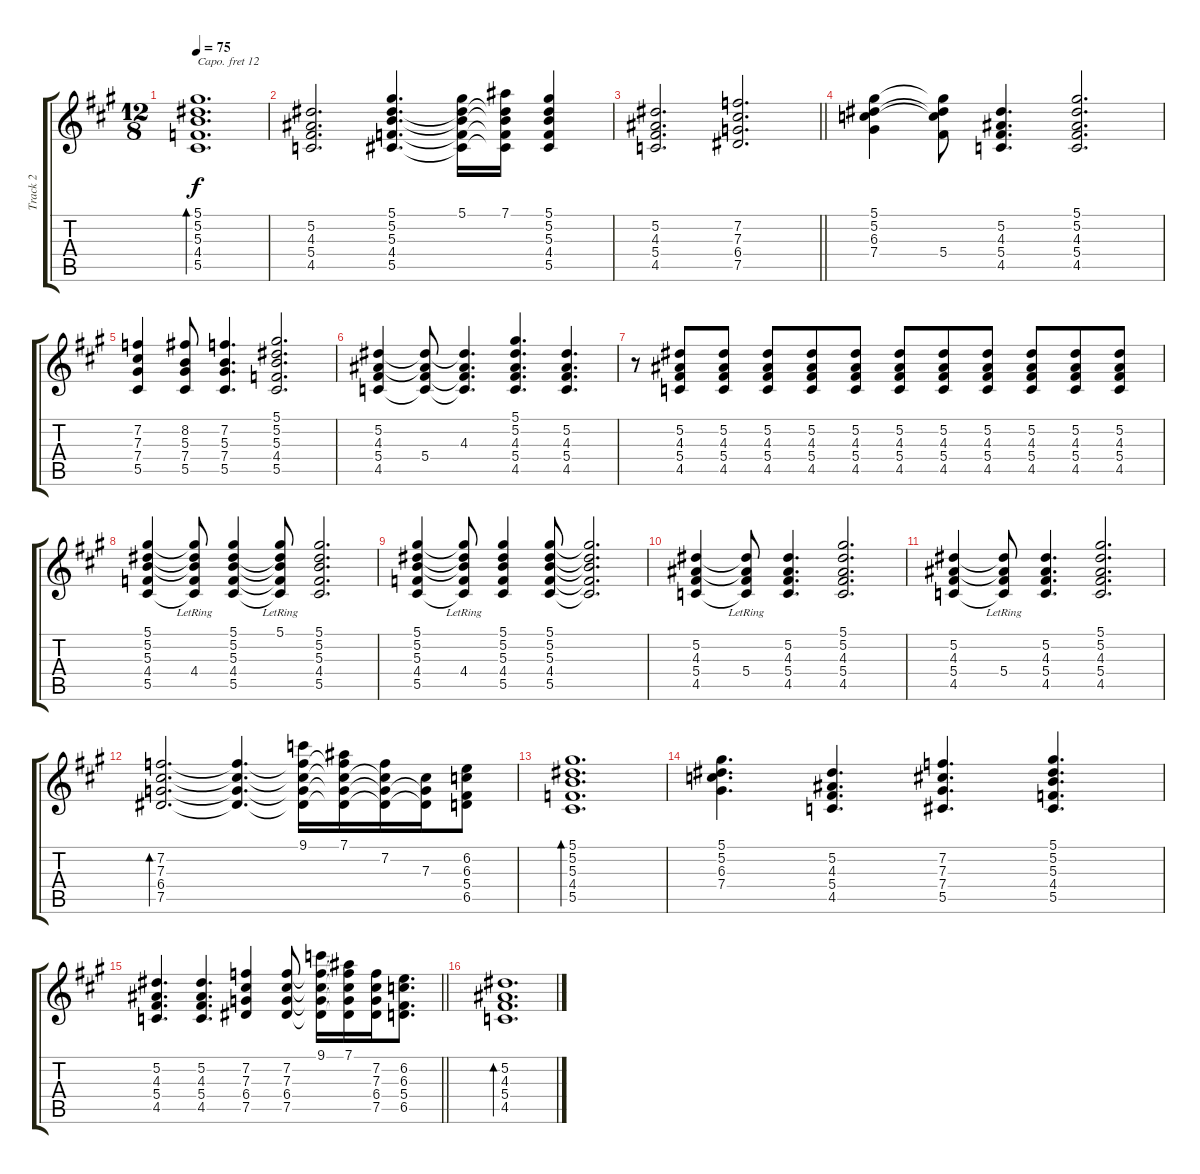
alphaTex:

\track ("Track 2" "Track 2") {instrument rockorgan}
\staff {score tabs}
\capo 12
\tuning (Eb4 Bb3 Gb3 Db3 Ab2 Eb2) {hide}
\ts (12 8)
\tempo 75
\clef g2
\ks a
(5.1 5.2 5.3 4.4 5.5).1{d bd 60 dy f} |
(5.2 4.3 5.4 4.5).2{d} (5.1 5.2 5.3 4.4 5.5).4{d} (5.1 5.2{t} 5.3{t} 4.4{t} 5.5{t}).16 (7.1 5.2{t} 5.3{t} 4.4{t} 5.5{t}).16 (5.1 5.2 5.3 4.4 5.5).4 |
\barLineRight lightlight
(5.2 4.3 5.4 4.5).2{d} (7.2 7.3 6.4 7.5).2{d} |
(5.1 5.2 6.3 7.4).4 (5.1{t} 5.2{t} 6.3{t} 5.4).8 (5.2 4.3 5.4 4.5).4{d} (5.1 5.2 4.3 5.4 4.5).2{d} |
(7.2 7.3 7.4 5.5).4 (8.2 5.3 7.4 5.5).8 (7.2 5.3 7.4 5.5).4{d} (5.1 5.2 5.3 4.4 5.5).2{d} |
(5.2 4.3 5.4 4.5).4 (5.2{t} 4.3{t} 5.4 4.5{t}).8 (5.2{t} 4.3 5.4{t} 4.5{t}).4{d} (5.1 5.2 4.3 5.4 4.5).4{d} (5.2 4.3 5.4 4.5).4{d} |
r.8 (5.2 4.3 5.4 4.5).8 (5.2 4.3 5.4 4.5).8 (5.2 4.3 5.4 4.5).8 (5.2 4.3 5.4 4.5).8 (5.2 4.3 5.4 4.5).8 (5.2 4.3 5.4 4.5).8 (5.2 4.3 5.4 4.5).8 (5.2 4.3 5.4 4.5).8 (5.2 4.3 5.4 4.5).8 (5.2 4.3 5.4 4.5).8 (5.2 4.3 5.4 4.5).8 |
(5.1 5.2 5.3 4.4 5.5).4 (5.1{t} 5.2{t} 5.3{t} 4.4{lr} 5.5{t}).8 (5.1 5.2 5.3 4.4 5.5).4 (5.1{lr} 5.2{t} 5.3{t} 4.4{t} 5.5{t}).8 (5.1 5.2 5.3 4.4 5.5).2{d} |
(5.1 5.2 5.3 4.4 5.5).4 (5.1{t} 5.2{t} 5.3{t} 4.4{lr} 5.5{t}).8 (5.1 5.2 5.3 4.4 5.5).4 (5.1 5.2 5.3 4.4 5.5).8 (5.1{t} 5.2{t} 5.3{t} 4.4{t} 5.5{t}).2{d} |
(5.2 4.3 5.4 4.5).4 (5.2{t} 4.3{t} 5.4{lr} 4.5{t}).8 (5.2 4.3 5.4 4.5).4{d} (5.1 5.2 4.3 5.4 4.5).2{d} |
(5.2 4.3 5.4 4.5).4 (5.2{t} 4.3{t} 5.4{lr} 4.5{t}).8 (5.2 4.3 5.4 4.5).4{d} (5.1 5.2 4.3 5.4 4.5).2{d} |
(7.2 7.3 6.4 7.5).2{d bd 60} (7.2{t} 7.3{t} 6.4{t} 7.5{t}).4{d} (9.1 7.2{t} 7.3{t} 6.4{t} 7.5{t}).16 (7.1 7.2{t} 7.3{t} 6.4{t} 7.5{t}).16 (7.2 7.3{t} 6.4{t} 7.5{t}).16 (7.3 6.4{t} 7.5{t}).16 (6.2 6.3 5.4 6.5).8 |
(5.1 5.2 5.3 4.4 5.5).1{d bd 60} |
(5.1 5.2 6.3 7.4).4{d} (5.2 4.3 5.4 4.5).4{d} (7.2 7.3 7.4 5.5).4{d} (5.1 5.2 5.3 4.4 5.5).4{d} |
\barLineRight lightlight
(5.2 4.3 5.4 4.5).4{d} (5.2 4.3 5.4 4.5).4{d} (7.2 7.3 6.4 7.5).4 (7.2 7.3 6.4 7.5).8 (9.1 7.2{t} 7.3{t} 6.4{t} 7.5{t}).16 (7.1 7.2{t} 7.3{t} 6.4{t} 7.5{t}).16 (7.2 7.3 6.4 7.5).16 (6.2 6.3 5.4 6.5).8{d} |
(5.2 4.3 5.4 4.5).1{d bd 60}
